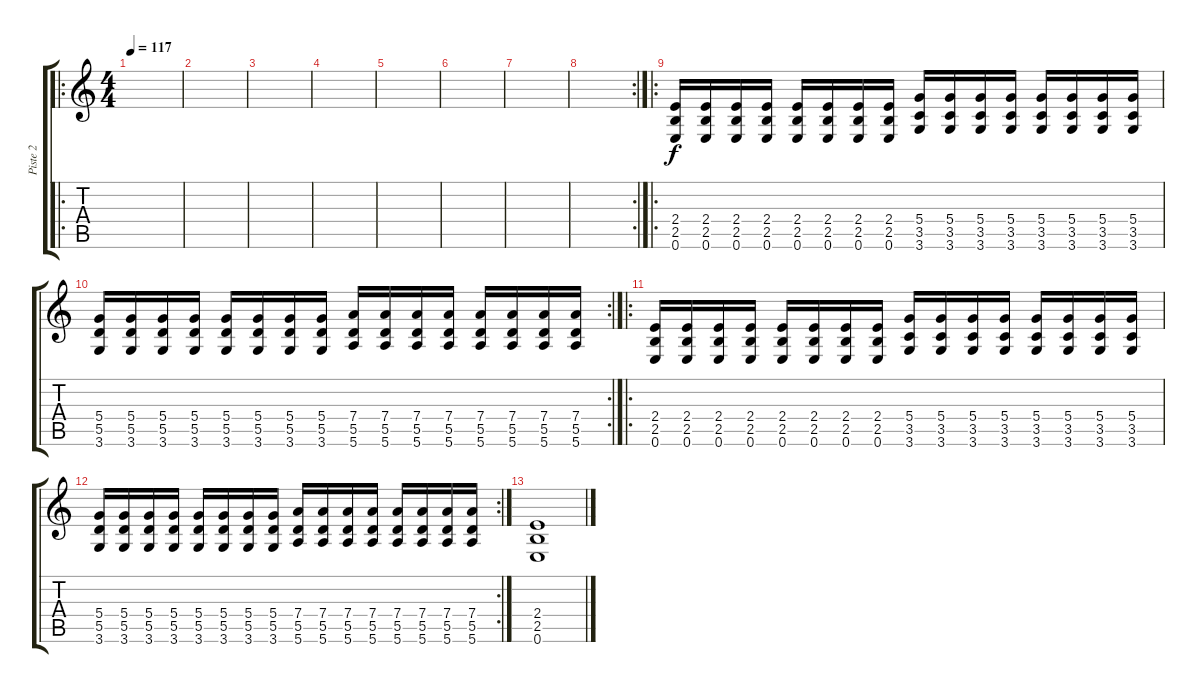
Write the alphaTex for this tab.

\track ("Piste 2" "Piste 2") {instrument distortionguitar}
\staff {score tabs}
\tuning (E4 B3 G3 D3 A2 E2) {hide}
\ro
\ts (4 4)
\tempo 117
\clef g2
\ks c
|
|
|
|
|
|
|
\rc 2
|
\ro
(2.4 2.5 0.6).16 (2.4 2.5 0.6).16 (2.4 2.5 0.6).16 (2.4 2.5 0.6).16 (2.4 2.5 0.6).16 (2.4 2.5 0.6).16 (2.4 2.5 0.6).16 (2.4 2.5 0.6).16 (5.4 3.5 3.6).16 (5.4 3.5 3.6).16 (5.4 3.5 3.6).16 (5.4 3.5 3.6).16 (5.4 3.5 3.6).16 (5.4 3.5 3.6).16 (5.4 3.5 3.6).16 (5.4 3.5 3.6).16 |
\rc 2
(5.4 5.5 3.6).16 (5.4 5.5 3.6).16 (5.4 5.5 3.6).16 (5.4 5.5 3.6).16 (5.4 5.5 3.6).16 (5.4 5.5 3.6).16 (5.4 5.5 3.6).16 (5.4 5.5 3.6).16 (7.4 5.5 5.6).16 (7.4 5.5 5.6).16 (7.4 5.5 5.6).16 (7.4 5.5 5.6).16 (7.4 5.5 5.6).16 (7.4 5.5 5.6).16 (7.4 5.5 5.6).16 (7.4 5.5 5.6).16 |
\ro
(2.4 2.5 0.6).16 (2.4 2.5 0.6).16 (2.4 2.5 0.6).16 (2.4 2.5 0.6).16 (2.4 2.5 0.6).16 (2.4 2.5 0.6).16 (2.4 2.5 0.6).16 (2.4 2.5 0.6).16 (5.4 3.5 3.6).16 (5.4 3.5 3.6).16 (5.4 3.5 3.6).16 (5.4 3.5 3.6).16 (5.4 3.5 3.6).16 (5.4 3.5 3.6).16 (5.4 3.5 3.6).16 (5.4 3.5 3.6).16 |
\rc 2
(5.4 5.5 3.6).16 (5.4 5.5 3.6).16 (5.4 5.5 3.6).16 (5.4 5.5 3.6).16 (5.4 5.5 3.6).16 (5.4 5.5 3.6).16 (5.4 5.5 3.6).16 (5.4 5.5 3.6).16 (7.4 5.5 5.6).16 (7.4 5.5 5.6).16 (7.4 5.5 5.6).16 (7.4 5.5 5.6).16 (7.4 5.5 5.6).16 (7.4 5.5 5.6).16 (7.4 5.5 5.6).16 (7.4 5.5 5.6).16 |
(2.4 2.5 0.6).1
